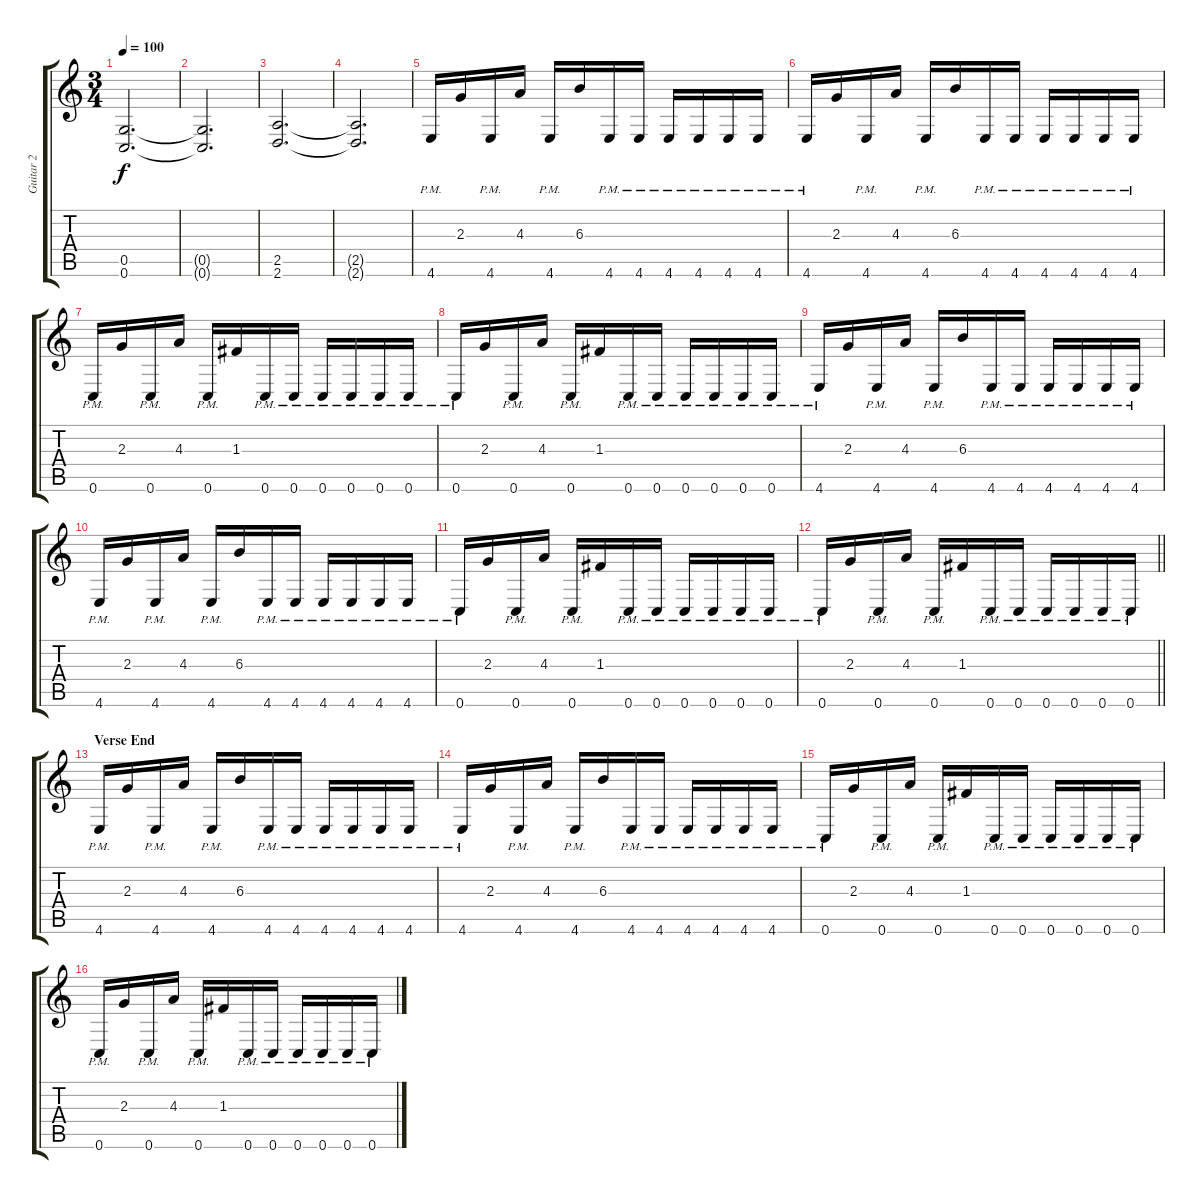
\track ("Guitar 2" "Guitar 2") {instrument distortionguitar}
\staff {score tabs}
\tuning (D4 A3 F3 C3 G2 C2) {hide}
\ts (3 4)
\tempo 100
\clef g2
\ks c
(0.5 0.6).2{d dy f} |
(0.5{t} 0.6{t}).2{d} |
(2.5 2.6).2{d} |
(2.5{t} 2.6{t}).2{d} |
4.6{pm}.16 2.3.16 4.6{pm}.16 4.3.16 4.6{pm}.16 6.3.16 4.6{pm}.16 4.6{pm}.16 4.6{pm}.16 4.6{pm}.16 4.6{pm}.16 4.6{pm}.16 |
4.6{pm}.16 2.3.16 4.6{pm}.16 4.3.16 4.6{pm}.16 6.3.16 4.6{pm}.16 4.6{pm}.16 4.6{pm}.16 4.6{pm}.16 4.6{pm}.16 4.6{pm}.16 |
0.6{pm}.16 2.3.16 0.6{pm}.16 4.3.16 0.6{pm}.16 1.3.16 0.6{pm}.16 0.6{pm}.16 0.6{pm}.16 0.6{pm}.16 0.6{pm}.16 0.6{pm}.16 |
0.6{pm}.16 2.3.16 0.6{pm}.16 4.3.16 0.6{pm}.16 1.3.16 0.6{pm}.16 0.6{pm}.16 0.6{pm}.16 0.6{pm}.16 0.6{pm}.16 0.6{pm}.16 |
4.6{pm}.16 2.3.16 4.6{pm}.16 4.3.16 4.6{pm}.16 6.3.16 4.6{pm}.16 4.6{pm}.16 4.6{pm}.16 4.6{pm}.16 4.6{pm}.16 4.6{pm}.16 |
4.6{pm}.16 2.3.16 4.6{pm}.16 4.3.16 4.6{pm}.16 6.3.16 4.6{pm}.16 4.6{pm}.16 4.6{pm}.16 4.6{pm}.16 4.6{pm}.16 4.6{pm}.16 |
0.6{pm}.16 2.3.16 0.6{pm}.16 4.3.16 0.6{pm}.16 1.3.16 0.6{pm}.16 0.6{pm}.16 0.6{pm}.16 0.6{pm}.16 0.6{pm}.16 0.6{pm}.16 |
\barLineRight lightlight
0.6{pm}.16 2.3.16 0.6{pm}.16 4.3.16 0.6{pm}.16 1.3.16 0.6{pm}.16 0.6{pm}.16 0.6{pm}.16 0.6{pm}.16 0.6{pm}.16 0.6{pm}.16 |
\section ("" "Verse End")
4.6{pm}.16 2.3.16 4.6{pm}.16 4.3.16 4.6{pm}.16 6.3.16 4.6{pm}.16 4.6{pm}.16 4.6{pm}.16 4.6{pm}.16 4.6{pm}.16 4.6{pm}.16 |
4.6{pm}.16 2.3.16 4.6{pm}.16 4.3.16 4.6{pm}.16 6.3.16 4.6{pm}.16 4.6{pm}.16 4.6{pm}.16 4.6{pm}.16 4.6{pm}.16 4.6{pm}.16 |
0.6{pm}.16 2.3.16 0.6{pm}.16 4.3.16 0.6{pm}.16 1.3.16 0.6{pm}.16 0.6{pm}.16 0.6{pm}.16 0.6{pm}.16 0.6{pm}.16 0.6{pm}.16 |
0.6{pm}.16 2.3.16 0.6{pm}.16 4.3.16 0.6{pm}.16 1.3.16 0.6{pm}.16 0.6{pm}.16 0.6{pm}.16 0.6{pm}.16 0.6{pm}.16 0.6{pm}.16
